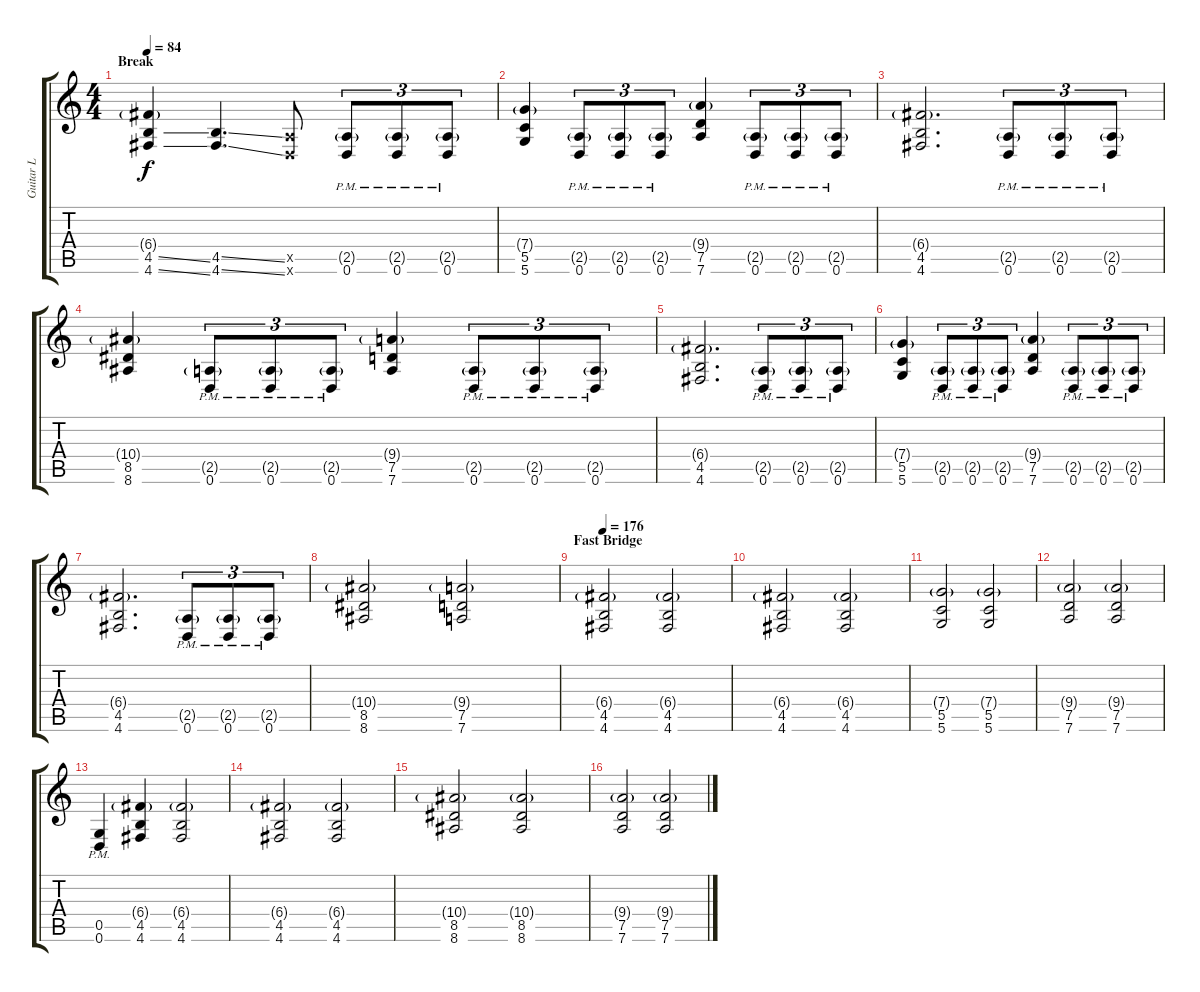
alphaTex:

\track ("Guitar L" "Guitar L") {instrument distortionguitar}
\staff {score tabs}
\tuning (D4 A3 F3 C3 G2 D2) {hide}
\ts (4 4)
\section ("" "Break")
\tempo 84
\clef g2
\ks c
(6.4{g} 4.5{ss} 4.6{ss}).4{dy f} (4.5{ss} 4.6{ss}).4{d} (2.5{x} 0.6{x}).8 (2.5{g pm} 0.6{pm}).8{tu (3 2)} (2.5{g pm} 0.6{pm}).8{tu (3 2)} (2.5{g pm} 0.6{pm}).8{tu (3 2)} |
(7.4{g} 5.5 5.6).4 (2.5{g pm} 0.6{pm}).8{tu (3 2)} (2.5{g pm} 0.6{pm}).8{tu (3 2)} (2.5{g pm} 0.6{pm}).8{tu (3 2)} (9.4{g} 7.5 7.6).4 (2.5{g pm} 0.6{pm}).8{tu (3 2)} (2.5{g pm} 0.6{pm}).8{tu (3 2)} (2.5{g pm} 0.6{pm}).8{tu (3 2)} |
(6.4{g} 4.5 4.6).2{d} (2.5{g pm} 0.6{pm}).8{tu (3 2)} (2.5{g pm} 0.6{pm}).8{tu (3 2)} (2.5{g pm} 0.6{pm}).8{tu (3 2)} |
(10.4{g} 8.5 8.6).4 (2.5{g pm} 0.6{pm}).8{tu (3 2)} (2.5{g pm} 0.6{pm}).8{tu (3 2)} (2.5{g pm} 0.6{pm}).8{tu (3 2)} (9.4{g} 7.5 7.6).4 (2.5{g pm} 0.6{pm}).8{tu (3 2)} (2.5{g pm} 0.6{pm}).8{tu (3 2)} (2.5{g pm} 0.6{pm}).8{tu (3 2)} |
(6.4{g} 4.5 4.6).2{d} (2.5{g pm} 0.6{pm}).8{tu (3 2)} (2.5{g pm} 0.6{pm}).8{tu (3 2)} (2.5{g pm} 0.6{pm}).8{tu (3 2)} |
(7.4{g} 5.5 5.6).4 (2.5{g pm} 0.6{pm}).8{tu (3 2)} (2.5{g pm} 0.6{pm}).8{tu (3 2)} (2.5{g pm} 0.6{pm}).8{tu (3 2)} (9.4{g} 7.5 7.6).4 (2.5{g pm} 0.6{pm}).8{tu (3 2)} (2.5{g pm} 0.6{pm}).8{tu (3 2)} (2.5{g pm} 0.6{pm}).8{tu (3 2)} |
(6.4{g} 4.5 4.6).2{d} (2.5{g pm} 0.6{pm}).8{tu (3 2)} (2.5{g pm} 0.6{pm}).8{tu (3 2)} (2.5{g pm} 0.6{pm}).8{tu (3 2)} |
(10.4{g} 8.5 8.6).2 (9.4{g} 7.5 7.6).2 |
\section ("" "Fast Bridge")
\tempo 176
(6.4{g} 4.5 4.6).2 (6.4{g} 4.5 4.6).2 |
(6.4{g} 4.5 4.6).2 (6.4{g} 4.5 4.6).2 |
(7.4{g} 5.5 5.6).2 (7.4{g} 5.5 5.6).2 |
(9.4{g} 7.5 7.6).2 (9.4{g} 7.5 7.6).2 |
(0.5{pm} 0.6{pm}).4 (6.4{g} 4.5 4.6).4 (6.4{g} 4.5 4.6).2 |
(6.4{g} 4.5 4.6).2 (6.4{g} 4.5 4.6).2 |
(10.4{g} 8.5 8.6).2 (10.4{g} 8.5 8.6).2 |
(9.4{g} 7.5 7.6).2 (9.4{g} 7.5 7.6).2
